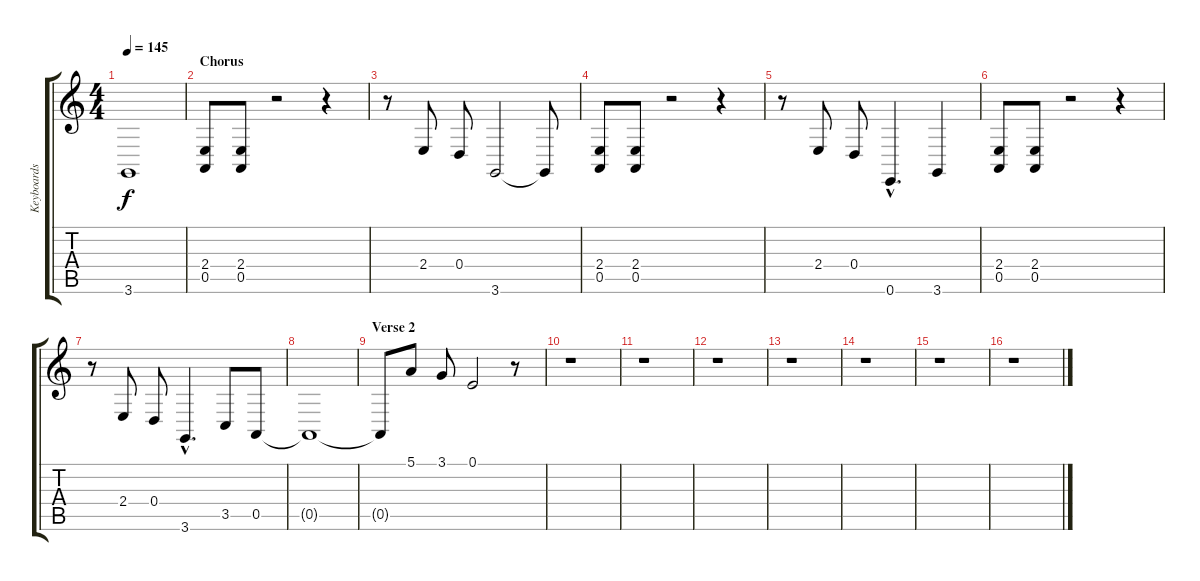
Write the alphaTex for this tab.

\track ("Keyboards" "Keyboards") {instrument lead8bassandlead}
\staff {score tabs}
\tuning (E4 B3 G3 D3 A2 E2) {hide}
\ts (4 4)
\tempo 145
\clef g2
\ks c
3.6.1{dy f} |
\section ("" "Chorus")
(2.4 0.5).8 (2.4 0.5).8 r.2 r.4 |
r.8 2.4.8 0.4.8 3.6.2 3.6{t}.8 |
(2.4 0.5).8 (2.4 0.5).8 r.2 r.4 |
r.8 2.4.8 0.4.8 0.6{hac}.4{d} 3.6.4 |
(2.4 0.5).8 (2.4 0.5).8 r.2 r.4 |
r.8 2.4.8 0.4.8 3.6{hac}.4{d} 3.5.8 0.5.8 |
0.5{t}.1 |
\section ("" "Verse 2")
0.5{t}.8 5.1.8 3.1.8 0.1.2 r.8 |
r.1 |
r.1 |
r.1 |
r.1 |
r.1 |
r.1 |
r.1
